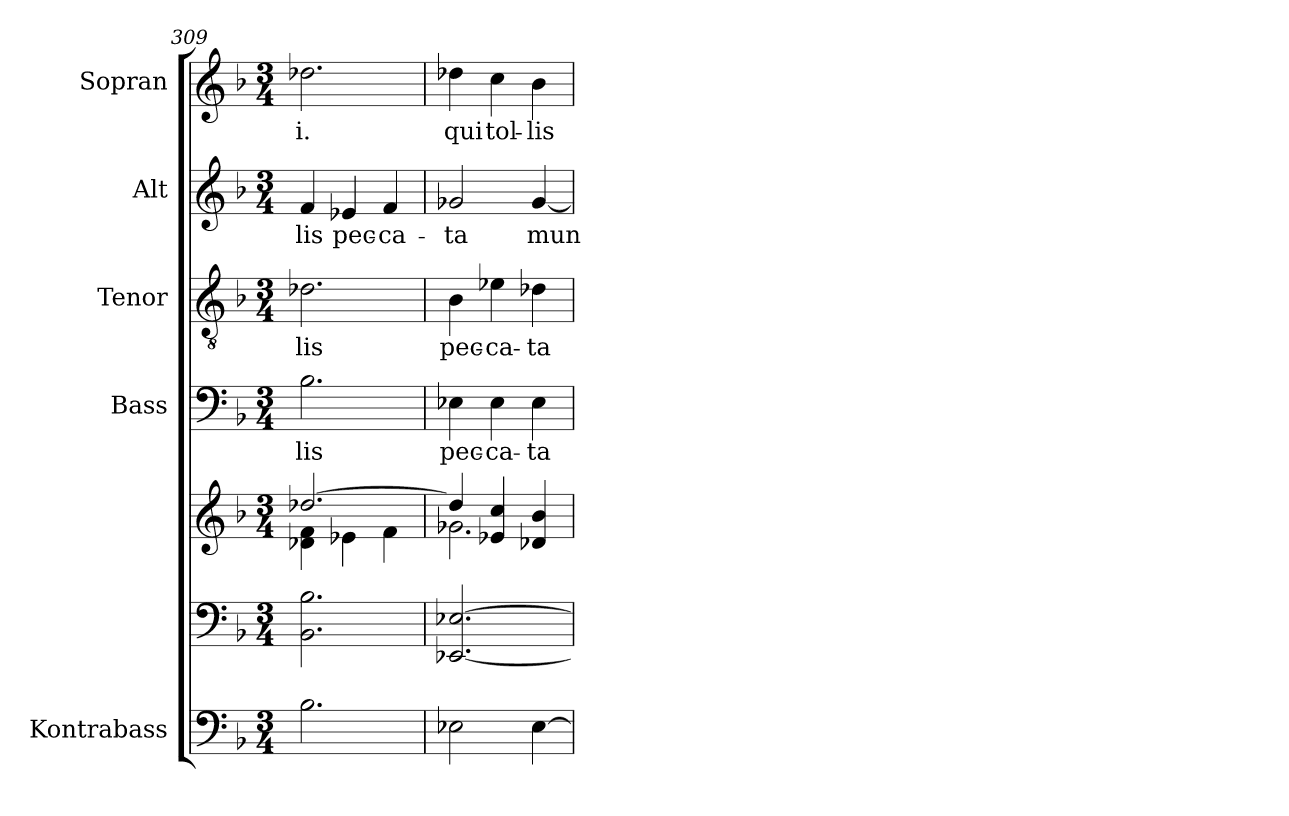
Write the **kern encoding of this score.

**kern	**kern	**kern	**kern	**text	**kern	**text	**kern	**text	**kern	**text
*part6	*part5	*part5	*part4	*part4	*part3	*part3	*part2	*part2	*part1	*part1
*staff7	*staff6	*staff5	*staff4	*staff4	*staff3	*staff3	*staff2	*staff2	*staff1	*staff1
*I"Kontrabass	*	*	*I"Bass	*	*I"Tenor	*	*I"Alt	*	*I"Sopran	*
*I'Kb.	*	*	*I'B.	*	*I'T.	*	*I'A.	*	*I'S.	*
*clefF4	*clefF4	*clefG2	*clefF4	*	*clefGv2	*	*clefG2	*	*clefG2	*
*ITrd7c12	*	*	*	*	*	*	*	*	*	*
*k[b-]	*k[b-]	*k[b-]	*k[b-]	*	*k[b-]	*	*k[b-]	*	*k[b-]	*
*F:	*F:	*F:	*F:	*	*F:	*	*F:	*	*F:	*
*M3/4	*M3/4	*M3/4	*M3/4	*	*M3/4	*	*M3/4	*	*M3/4	*
=309	=309	=309	=309	=309	=309	=309	=309	=309	=309	=309
*	*	*^	*	*	*	*	*	*	*	*
!	!	!	!	!	!LO:LY:b	!	!LO:LY:b	!	!LO:LY:b	!	!LO:LY:b
2.BB-\	2.BB-\ 2.B-\	[>2.dd-X/	4d-X\ 4f\	2.B-\	-lis	2.d-X\	-lis	4f/	-lis	2.dd-X\	-i.
!	!	!	!	!	!	!	!	!	!LO:LY:b	!	!
.	.	.	4e-X\	.	.	.	.	4e-X/	pec-	.	.
!	!	!	!	!	!	!	!	!	!LO:LY:b	!	!
.	.	.	4f\	.	.	.	.	4f/	-ca-	.	.
=310	=310	=310	=310	=310	=310	=310	=310	=310	=310	=310	=310
!	!	!	!	!	!LO:LY:b	!	!LO:LY:b	!	!LO:LY:b	!	!LO:LY:b
2EE-X\	[2.EE-X/ [2.E-X/	4dd-/]	2.g-X\	4E-X\	pec-	4B-\	pec-	2g-X/	-ta	4dd-X\	qui
!	!	!	!	!	!LO:LY:b	!	!LO:LY:b	!	!	!	!LO:LY:b
.	.	4e-X/ 4cc/	.	4E-\	-ca-	4e-X\	-ca-	.	.	4cc\	tol-
!	!	!	!	!	!LO:LY:b	!	!LO:LY:b	!	!LO:LY:b	!	!LO:LY:b
[4EE-\	.	4d-X/ 4b-/	.	4E-\	-ta	4d-X\	-ta	[4g-/	mun-	4b-\	-lis
*	*	*v	*v	*	*	*	*	*	*	*	*
=	=	=	=	=	=	=	=	=	=	=
*-	*-	*-	*-	*-	*-	*-	*-	*-	*-	*-
